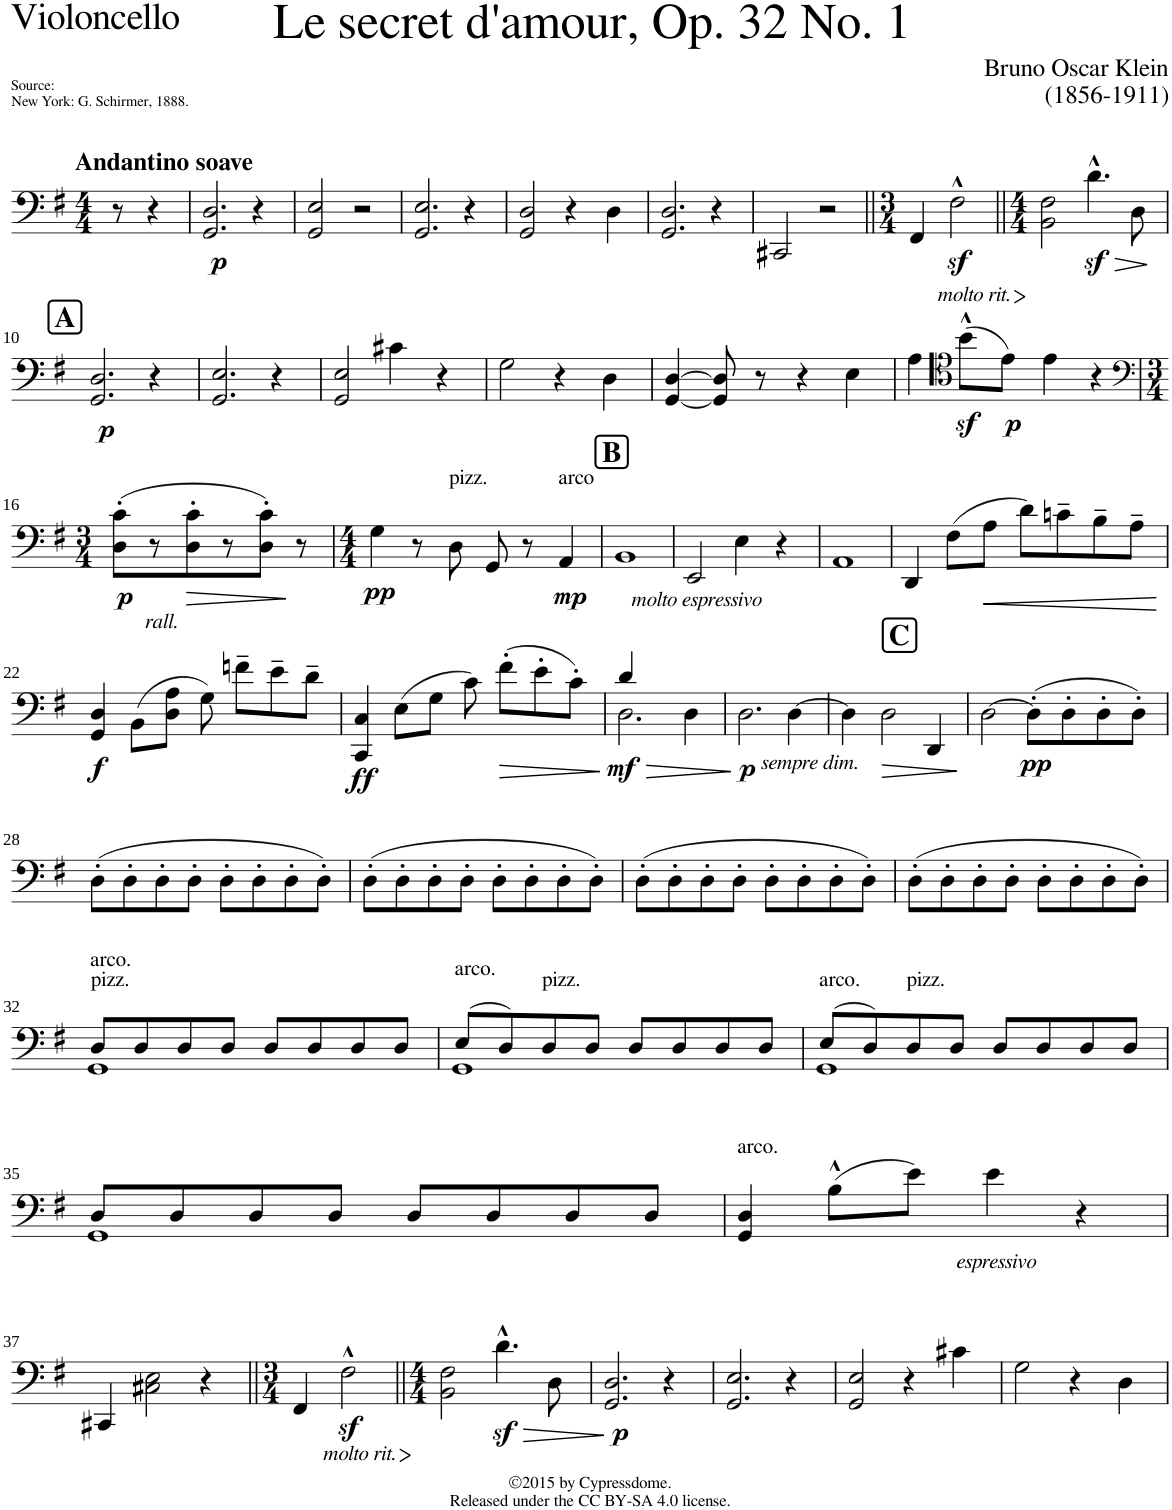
**kern	**dynam
*part1	*part1
*staff1	*staff1
*I"Violoncello	*
*I'Vc	*
*clefF4	*
*k[f#]	*
*M4/4	*
=1	=1
!LO:TX:a:B:t=Andantino soave	!
8r	.
4r	.
=2	=2
!	!LO:DY:b
2.GG/ 2.D/	p
4r	.
=3	=3
2GG/ 2E/	.
2r	.
=4	=4
2.GG/ 2.E/	.
4r	.
=5	=5
2GG/ 2D/	.
4r	.
4D\	.
=6	=6
2.GG/ 2.D/	.
4r	.
=7	=7
2CC#X/	.
2r	.
=8||	=8||
*M3/4	*
4FF#/	.
!	!LO:HP:b
!	!LO:DY:n=1:b
2F#z<^^\	> other-dynamics
.	]
=9||	=9||
*M4/4	*
2BB\ 2F#\	.
!	!LO:HP:b
4.dz<^^\	>
8D\	.
.	]
!!LO:LB:g=z
!!LO:REH:place=s1:a:B:cj:fs=14:t=A
=10	=10
!	!LO:DY:b
2.GG/ 2.D/	p
4r	.
=11	=11
2.GG/ 2.E/	.
4r	.
=12	=12
2GG/ 2E/	.
4c#X\	.
4r	.
=13	=13
2G\	.
4r	.
4D\	.
=14	=14
[4GG/ [4D/	.
8GG/] 8D/]	.
8r	.
4r	.
4E\	.
=15	=15
4A\	.
*clefC4	*
(8bz<^^\L	.
!	!LO:DY:b
8e\J)	p
4e\	.
4r	.
!!LO:LB:g=z
=16	=16
*clefF4	*
*M3/4	*
!	!LO:DY:b
(8D\' 8c\'L	p
!	!LO:DY:b
8r	other-dynamics
!	!LO:HP:b
8D\' 8c\'	>
8r	.
8D\' 8c\'J)	.
8r	]
=17	=17
*M4/4	*
!	!LO:DY:b
4G\	pp
8r	.
!LO:TX:a:t=pizz.	!
8D\	.
8GG/	.
8r	.
!LO:TX:a:t=arco	!
!	!LO:DY:b
4AA/	mp
!!LO:REH:place=s1:a:B:cj:fs=14:t=B
=18	=18
1BB	.
=19	=19
!	!LO:DY:b
2EE/	other-dynamics
4E\	.
4r	.
=20	=20
1AA	.
=21	=21
4DD/	.
(8F#\L	.
!	!LO:HP:b
8A\J	<
8d\L)	.
8cn~\	.
8B~\	.
8A~\J	.
.	[
!!LO:LB:g=z
=22	=22
!	!LO:DY:b
4GG/ 4D/	f
(8BB\L	.
8D\ 8A\J	.
8G\)	.
8fn~\L	.
8e~\	.
8d~\J	.
=23	=23
!	!LO:DY:b
4CC/ 4C/	ff
(8E\L	.
8G\J	.
8c\)	.
!	!LO:HP:b
(8f#'\L	>
8e'\	.
8c'\J)	.
.	]
=24	=24
!	!LO:HP:b
*^	*
!	!	!LO:DY:n=1:b
4d/	2.D\	> mf
4ryy	.	.
2ryy	.	.
.	4D\	.
*v	*v	*
.	]
=25	=25
!	!LO:DY:b
2.D\	p
!	!LO:DY:b
[4D\	other-dynamics
=26	=26
4D\]	.
!	!LO:HP:b
2D\	>
4DD/	.
.	]
!!LO:REH:place=s1:a:B:cj:fs=14:t=C
=27	=27
[2D\	.
!	!LO:DY:b
(8D'\L]	pp
8D'\	.
8D'\	.
8D'\J)	.
!!LO:LB:g=z
=28	=28
(8D'\L	.
8D'\	.
8D'\	.
8D'\J	.
8D'\L	.
8D'\	.
8D'\	.
8D'\J)	.
=29	=29
(8D'\L	.
8D'\	.
8D'\	.
8D'\J	.
8D'\L	.
8D'\	.
8D'\	.
8D'\J)	.
=30	=30
(8D'\L	.
8D'\	.
8D'\	.
8D'\J	.
8D'\L	.
8D'\	.
8D'\	.
8D'\J)	.
=31	=31
(8D'\L	.
8D'\	.
8D'\	.
8D'\J	.
8D'\L	.
8D'\	.
8D'\	.
8D'\J)	.
!!LO:LB:g=z
=32	=32
*^	*
!LO:TX:a:t=arco.	!	!
!LO:TX:a:t=pizz.	!	!
8D/L	1GG	.
8D/	.	.
8D/	.	.
8D/J	.	.
8D/L	.	.
8D/	.	.
8D/	.	.
8D/J	.	.
=33	=33	=33
!LO:TX:a:t=arco.	!	!
(8E/L	1GG	.
8D/)	.	.
!LO:TX:a:t=pizz.	!	!
8D/	.	.
8D/J	.	.
8D/L	.	.
8D/	.	.
8D/	.	.
8D/J	.	.
=34	=34	=34
!LO:TX:a:t=arco.	!	!
(8E/L	1GG	.
8D/)	.	.
!LO:TX:a:t=pizz.	!	!
8D/	.	.
8D/J	.	.
8D/L	.	.
8D/	.	.
8D/	.	.
8D/J	.	.
!!LO:LB:g=z	!!
=35	=35	=35
8D/L	1GG	.
8D/	.	.
8D/	.	.
8D/J	.	.
8D/L	.	.
8D/	.	.
8D/	.	.
8D/J	.	.
*v	*v	*
=36	=36
!LO:TX:a:t=arco.	!
4GG/ 4D/	.
(8B^^\L	.
8e\J)	.
!	!LO:DY:b
4e\	other-dynamics
4r	.
!!LO:LB:g=z
=37	=37
4CC#X/	.
2C#X\ 2E\	.
4r	.
=38||	=38||
*M3/4	*
4FF#/	.
!	!LO:HP:b
!	!LO:DY:n=1:b
2F#z<^^\	> other-dynamics
.	]
=39||	=39||
*M4/4	*
2BB\ 2F#\	.
!	!LO:HP:b
4.dz<^^\	>
8D\	.
.	]
=40	=40
!	!LO:DY:b
2.GG/ 2.D/	p
4r	.
=41	=41
2.GG/ 2.E/	.
4r	.
=42	=42
2GG/ 2E/	.
4r	.
4c#X\	.
=43	=43
2G\	.
4r	.
4D\	.
=	=
*-	*-
